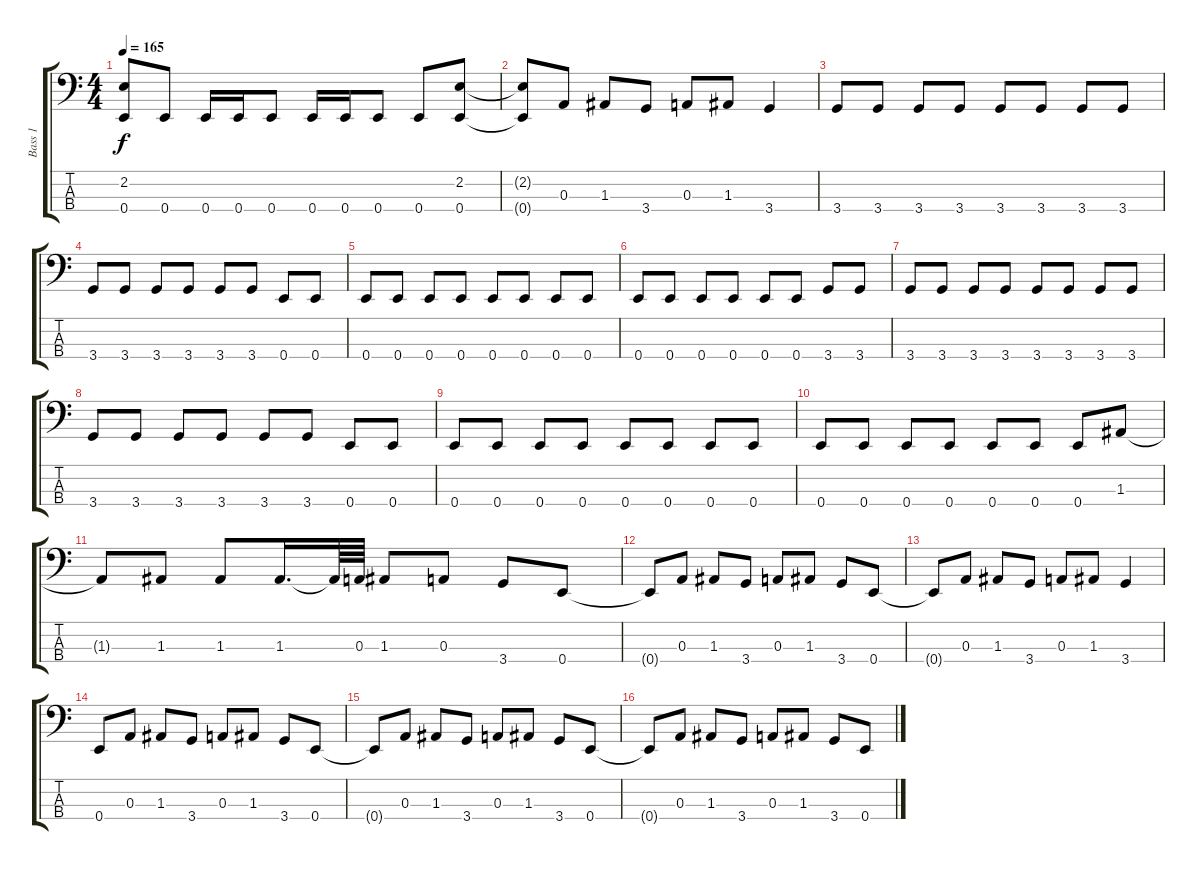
\track ("Bass 1" "Bass 1") {instrument electricbasspick}
\staff {score tabs}
\tuning (G2 D2 A1 E1) {hide}
\ts (4 4)
\tempo 165
\clef f4
\ks c
(2.2{t} 0.4{t}).8{dy f} 0.4.8 0.4.16 0.4.16 0.4.8 0.4.16 0.4.16 0.4.8 0.4.8 (2.2 0.4).8 |
(2.2{t} 0.4{t}).8 0.3.8 1.3.8 3.4.8 0.3.8 1.3.8 3.4.4 |
3.4.8 3.4.8 3.4.8 3.4.8 3.4.8 3.4.8 3.4.8 3.4.8 |
3.4.8 3.4.8 3.4.8 3.4.8 3.4.8 3.4.8 0.4.8 0.4.8 |
0.4.8 0.4.8 0.4.8 0.4.8 0.4.8 0.4.8 0.4.8 0.4.8 |
0.4.8 0.4.8 0.4.8 0.4.8 0.4.8 0.4.8 3.4.8 3.4.8 |
3.4.8 3.4.8 3.4.8 3.4.8 3.4.8 3.4.8 3.4.8 3.4.8 |
3.4.8 3.4.8 3.4.8 3.4.8 3.4.8 3.4.8 0.4.8 0.4.8 |
0.4.8 0.4.8 0.4.8 0.4.8 0.4.8 0.4.8 0.4.8 0.4.8 |
0.4.8 0.4.8 0.4.8 0.4.8 0.4.8 0.4.8 0.4.8 1.3.8 |
1.3{t}.8 1.3.8 1.3.8 1.3.16{d} 1.3{t}.64 0.3.64 1.3.8 0.3.8 3.4.8 0.4.8 |
0.4{t}.8 0.3.8 1.3.8 3.4.8 0.3.8 1.3.8 3.4.8 0.4.8 |
0.4{t}.8 0.3.8 1.3.8 3.4.8 0.3.8 1.3.8 3.4.4 |
0.4.8 0.3.8 1.3.8 3.4.8 0.3.8 1.3.8 3.4.8 0.4.8 |
0.4{t}.8 0.3.8 1.3.8 3.4.8 0.3.8 1.3.8 3.4.8 0.4.8 |
0.4{t}.8 0.3.8 1.3.8 3.4.8 0.3.8 1.3.8 3.4.8 0.4.8
